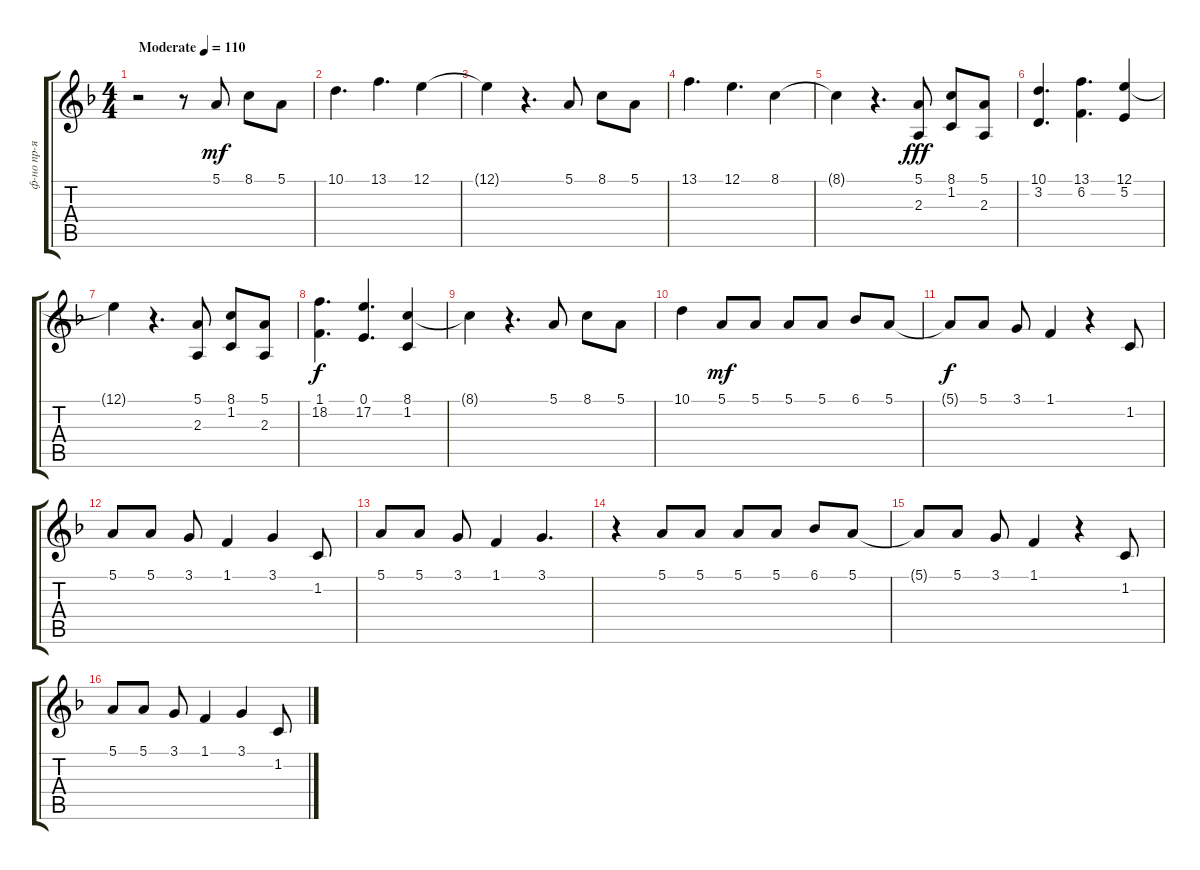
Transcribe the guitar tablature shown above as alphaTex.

\track ("ф-но пр-я р" "ф-но пр-я ") {instrument acousticgrandpiano}
\staff {score tabs}
\tuning (E4 B3 G3 D3 A2 E2) {hide}
\ts (4 4)
\tempo (110 "Moderate")
\clef g2
\ks f
r.2{dy mf instrument acousticgrandpiano} r.8 5.1.8 8.1.8 5.1.8 |
10.1.4{d} 13.1.4{d} 12.1.4 |
12.1{t}.4 r.4{d} 5.1.8 8.1.8 5.1.8 |
13.1.4{d} 12.1.4{d} 8.1.4 |
8.1{t}.4 r.4{d} (5.1 2.3).8{dy fff} (8.1 1.2).8 (5.1 2.3).8 |
(10.1 3.2).4{d} (13.1 6.2).4{d} (12.1 5.2).4 |
12.1{t}.4 r.4{d} (5.1 2.3).8 (8.1 1.2).8 (5.1 2.3).8 |
(1.1 18.2).4{d dy f} (0.1 17.2).4{d} (8.1 1.2).4 |
8.1{t}.4 r.4{d} 5.1.8 8.1.8 5.1.8 |
10.1.4 5.1.8{dy mf} 5.1.8 5.1.8 5.1.8 6.1.8 5.1.8 |
5.1{t}.8{dy f} 5.1.8 3.1.8 1.1.4 r.4 1.2.8 |
5.1.8 5.1.8 3.1.8 1.1.4 3.1.4 1.2.8 |
5.1.8 5.1.8 3.1.8 1.1.4 3.1.4{d} |
r.4 5.1.8 5.1.8 5.1.8 5.1.8 6.1.8 5.1.8 |
5.1{t}.8 5.1.8 3.1.8 1.1.4 r.4 1.2.8 |
5.1.8 5.1.8 3.1.8 1.1.4 3.1.4 1.2.8
